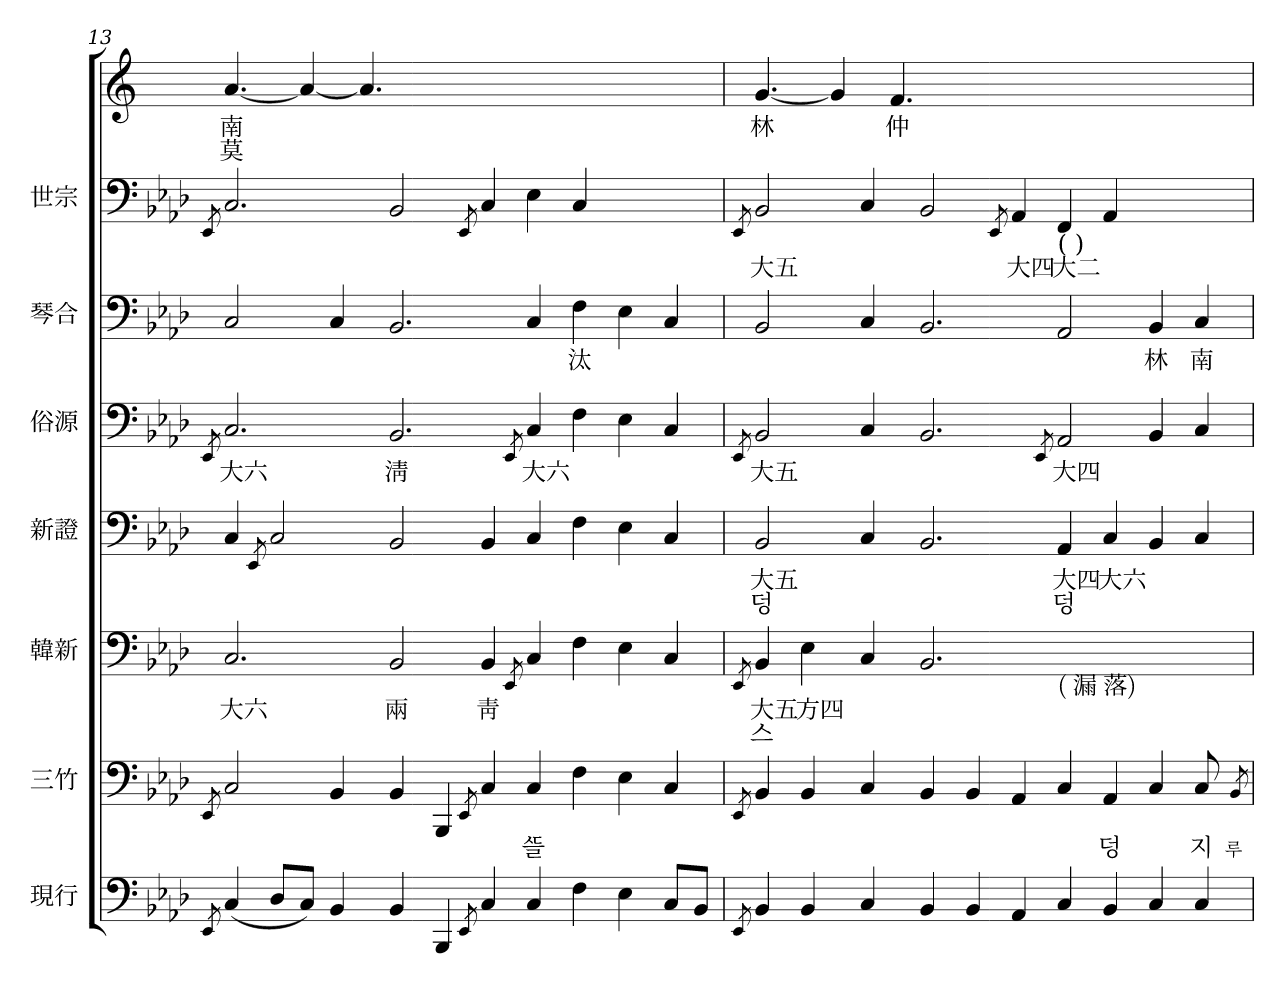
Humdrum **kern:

**kern	**kern	**text	**kern	**text	**text	**kern	**text	**text	**kern	**text	**kern	**text	**kern	**text	**kern	**text	**text
*part8	*part7	*part7	*part6	*part6	*part6	*part5	*part5	*part5	*part4	*part4	*part3	*part3	*part2	*part2	*part1	*part1	*part1
*staff8	*staff7	*staff7	*staff6	*staff6	*staff6	*staff5	*staff5	*staff5	*staff4	*staff4	*staff3	*staff3	*staff2	*staff2	*staff1	*staff1	*staff1
*I"現行	*I"三竹	*	*I"韓新	*	*	*I"新證	*	*	*I"俗源	*	*I"琴合	*	*I"世宗	*	*	*	*
!!LO:PB:g=z
*clefF4	*clefF4	*	*clefF4	*	*	*clefF4	*	*	*clefF4	*	*clefF4	*	*clefF4	*	*clefG2	*	*
*k[b-e-a-d-]	*k[b-e-a-d-]	*	*k[b-e-a-d-]	*	*	*k[b-e-a-d-]	*	*	*k[b-e-a-d-]	*	*k[b-e-a-d-]	*	*k[b-e-a-d-]	*	*k[]	*	*
*f:	*f:	*	*f:	*	*	*f:	*	*	*f:	*	*f:	*	*f:	*	*a:	*	*
=13	=13	=13	=13	=13	=13	=13	=13	=13	=13	=13	=13	=13	=13	=13	=13	=13	=13
8qEE-/	8qEE-/	.	.	.	.	.	.	.	8qEE-/	.	.	.	8qEE-/	.	.	.	.
!	!	!	!	!LO:LY:b	!	!	!	!	!	!LO:LY:b	!	!	!	!	!	!LO:LY:b	!LO:LY:b
(<4C/	2C/	.	2.C/	大六	.	4C/	.	.	2.C/	大六	2C/	.	2.C/	.	[4.a/	南	莫
.	.	.	.	.	.	8qEE-/	.	.	.	.	.	.	.	.	.	.	.
8D-/L	.	.	.	.	.	2C/	.	.	.	.	.	.	.	.	.	.	.
8C/J)	.	.	.	.	.	.	.	.	.	.	.	.	.	.	4a/_	.	.
4BB-/	4BB-/	.	.	.	.	.	.	.	.	.	4C/	.	.	.	.	.	.
.	.	.	.	.	.	.	.	.	.	.	.	.	.	.	4.a/]	.	.
!	!	!	!	!LO:LY:b	!	!	!	!	!	!LO:LY:b	!	!	!	!	!	!	!
4BB-/	4BB-/	.	2BB-/	兩	.	2BB-/	.	.	2.BB-/	淸	2.BB-/	.	2BB-/	.	.	.	.
4BBB-/	4BBB-/	.	.	.	.	.	.	.	.	.	.	.	.	.	1.ryy	.	.
8qEE-/	8qEE-/	.	.	.	.	.	.	.	.	.	.	.	8qEE-/	.	.	.	.
!	!	!	!	!LO:LY:b	!	!	!	!	!	!	!	!	!	!	!	!	!
4C/	4C/	.	4BB-/	靑	.	4BB-/	.	.	.	.	.	.	4C/	.	.	.	.
.	.	.	8qEE-/	.	.	.	.	.	8qEE-/	.	.	.	.	.	.	.	.
!	!	!LO:LY:b	!	!	!	!	!	!	!	!LO:LY:b	!	!	!	!	!	!	!
4C/	4C/	ᄯᅳᆯ	4C/	.	.	4C/	.	.	4C/	大六	4C/	.	4E-\	.	.	.	.
!	!	!	!	!	!	!	!	!	!	!	!	!LO:LY:b	!	!	!	!	!
4F\	4F\	.	4F\	.	.	4F\	.	.	4F\	.	4F\	汰	4C/	.	.	.	.
4E-\	4E-\	.	4E-\	.	.	4E-\	.	.	4E-\	.	4E-\	.	2ryy	.	.	.	.
8C/L	4C/	.	4C/	.	.	4C/	.	.	4C/	.	4C/	.	.	.	.	.	.
8BB-/J	.	.	.	.	.	.	.	.	.	.	.	.	.	.	.	.	.
=14	=14	=14	=14	=14	=14	=14	=14	=14	=14	=14	=14	=14	=14	=14	=14	=14	=14
8qEE-/	8qEE-/	.	8qEE-/	.	.	.	.	.	8qEE-/	.	.	.	8qEE-/	.	.	.	.
!	!	!	!	!LO:LY:b	!LO:LY:b	!	!LO:LY:b	!LO:LY:b	!	!LO:LY:b	!	!	!	!LO:LY:b	!	!LO:LY:b	!
4BB-/	4BB-/	.	4BB-/	大五	스	2BB-/	大五	덩	2BB-/	大五	2BB-/	.	2BB-/	大五	[4.g/	林	.
!	!	!	!	!LO:LY:b	!	!	!	!	!	!	!	!	!	!	!	!	!
4BB-/	4BB-/	.	4E-\	方四	.	.	.	.	.	.	.	.	.	.	.	.	.
.	.	.	.	.	.	.	.	.	.	.	.	.	.	.	4g/]	.	.
4C/	4C/	.	4C/	.	.	4C/	.	.	4C/	.	4C/	.	4C/	.	.	.	.
!	!	!	!	!	!	!	!	!	!	!	!	!	!	!	!	!LO:LY:b	!
.	.	.	.	.	.	.	.	.	.	.	.	.	.	.	4.f/	仲	.
4BB-/	4BB-/	.	2.BB-/	.	.	2.BB-/	.	.	2.BB-/	.	2.BB-/	.	2BB-/	.	.	.	.
4BB-/	4BB-/	.	.	.	.	.	.	.	.	.	.	.	.	.	1.ryy	.	.
.	.	.	.	.	.	.	.	.	.	.	.	.	8qEE-/	.	.	.	.
!	!	!	!	!	!	!	!	!	!	!	!	!	!	!LO:LY:b	!	!	!
4AA-/	4AA-/	.	.	.	.	.	.	.	.	.	.	.	4AA-/	大四	.	.	.
.	.	.	.	.	.	.	.	.	8qEE-/	.	.	.	.	.	.	.	.
!	!	!	!	!	!	!	!	!	!	!	!	!	!LO:TX:b:t=(   )	!	!	!	!
!	!	!	!LO:TX:b:t=( 漏  落)	!	!	!	!	!	!	!	!	!	!	!	!	!	!
!	!	!	!	!	!	!	!LO:LY:b	!LO:LY:b	!	!LO:LY:b	!	!	!	!LO:LY:b	!	!	!
4C/	4C/	.	1ryy	.	.	4AA-/	大四	덩	2AA-/	大四	2AA-/	.	4FF/	大二	.	.	.
!	!	!LO:LY:b	!	!	!	!	!LO:LY:b	!	!	!	!	!	!	!	!	!	!
4BB-/	4AA-/	덩	.	.	.	4C/	大六	.	.	.	.	.	4AA-/	.	.	.	.
!	!	!	!	!	!	!	!	!	!	!	!	!LO:LY:b	!	!	!	!	!
4C/	4C/	.	.	.	.	4BB-/	.	.	4BB-/	.	4BB-/	林	2ryy	.	.	.	.
!	!LO:N:vis=8	!LO:LY:b	!	!	!	!	!	!	!	!	!	!LO:LY:b	!	!	!	!	!
4C/	4C/	지	.	.	.	4C/	.	.	4C/	.	4C/	南	.	.	.	.	.
!	!	!LO:LY:b	!	!	!	!	!	!	!	!	!	!	!	!	!	!	!
.	8qBB-/	루	.	.	.	.	.	.	.	.	.	.	.	.	.	.	.
=	=	=	=	=	=	=	=	=	=	=	=	=	=	=	=	=	=
*-	*-	*-	*-	*-	*-	*-	*-	*-	*-	*-	*-	*-	*-	*-	*-	*-	*-
